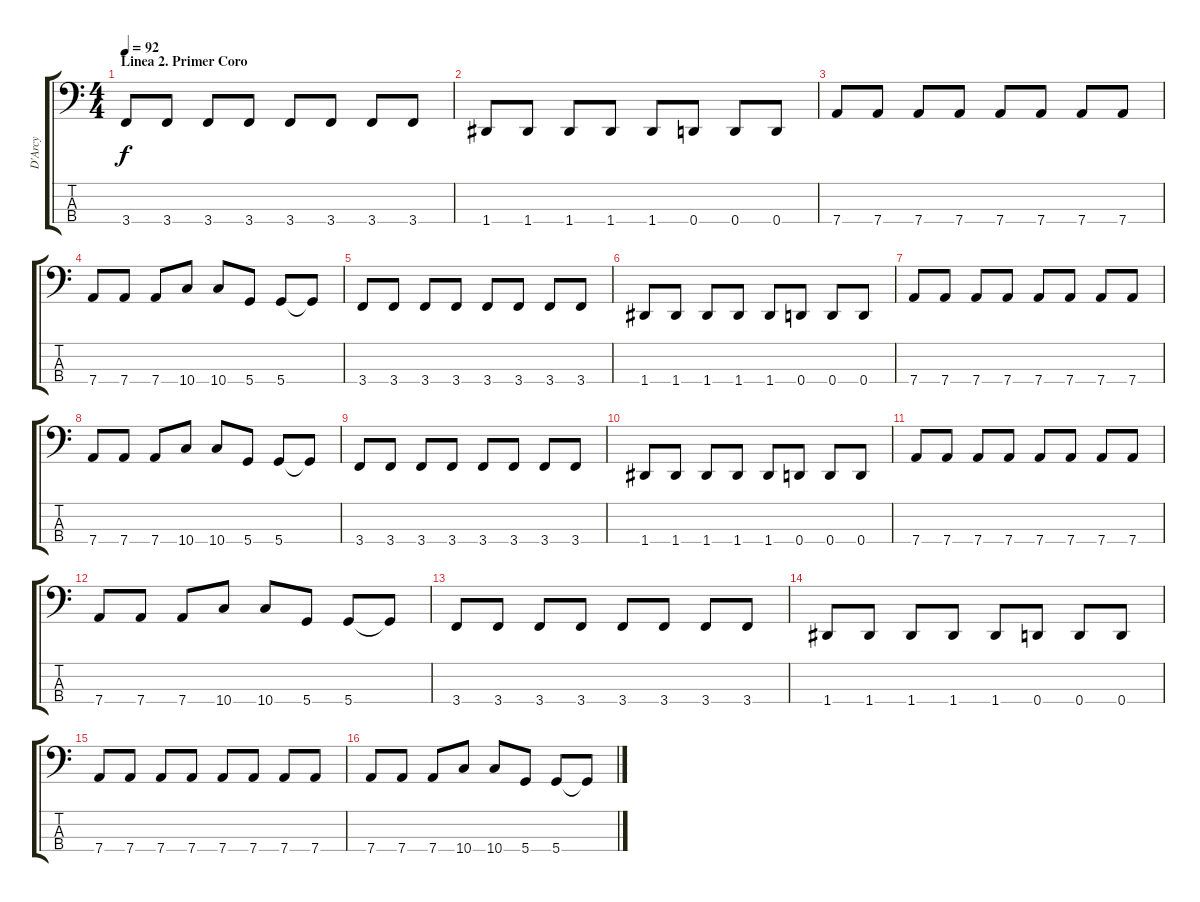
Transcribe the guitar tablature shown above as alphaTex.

\track ("D'Arcy" "D'Arcy") {instrument electricbasspick}
\staff {score tabs}
\tuning (G2 D2 A1 D1) {hide}
\ts (4 4)
\section ("" "Linea 2. Primer Coro")
\tempo 92
\clef f4
\ks c
3.4.8{dy f} 3.4.8 3.4.8 3.4.8 3.4.8 3.4.8 3.4.8 3.4.8 |
1.4.8 1.4.8 1.4.8 1.4.8 1.4.8 0.4.8 0.4.8 0.4.8 |
7.4.8 7.4.8 7.4.8 7.4.8 7.4.8 7.4.8 7.4.8 7.4.8 |
7.4.8 7.4.8 7.4.8 10.4.8 10.4.8 5.4.8 5.4.8 5.4{t}.8 |
3.4.8 3.4.8 3.4.8 3.4.8 3.4.8 3.4.8 3.4.8 3.4.8 |
1.4.8 1.4.8 1.4.8 1.4.8 1.4.8 0.4.8 0.4.8 0.4.8 |
7.4.8 7.4.8 7.4.8 7.4.8 7.4.8 7.4.8 7.4.8 7.4.8 |
7.4.8 7.4.8 7.4.8 10.4.8 10.4.8 5.4.8 5.4.8 5.4{t}.8 |
3.4.8 3.4.8 3.4.8 3.4.8 3.4.8 3.4.8 3.4.8 3.4.8 |
1.4.8 1.4.8 1.4.8 1.4.8 1.4.8 0.4.8 0.4.8 0.4.8 |
7.4.8 7.4.8 7.4.8 7.4.8 7.4.8 7.4.8 7.4.8 7.4.8 |
7.4.8 7.4.8 7.4.8 10.4.8 10.4.8 5.4.8 5.4.8 5.4{t}.8 |
3.4.8 3.4.8 3.4.8 3.4.8 3.4.8 3.4.8 3.4.8 3.4.8 |
1.4.8 1.4.8 1.4.8 1.4.8 1.4.8 0.4.8 0.4.8 0.4.8 |
7.4.8 7.4.8 7.4.8 7.4.8 7.4.8 7.4.8 7.4.8 7.4.8 |
7.4.8 7.4.8 7.4.8 10.4.8 10.4.8 5.4.8 5.4.8 5.4{t}.8
